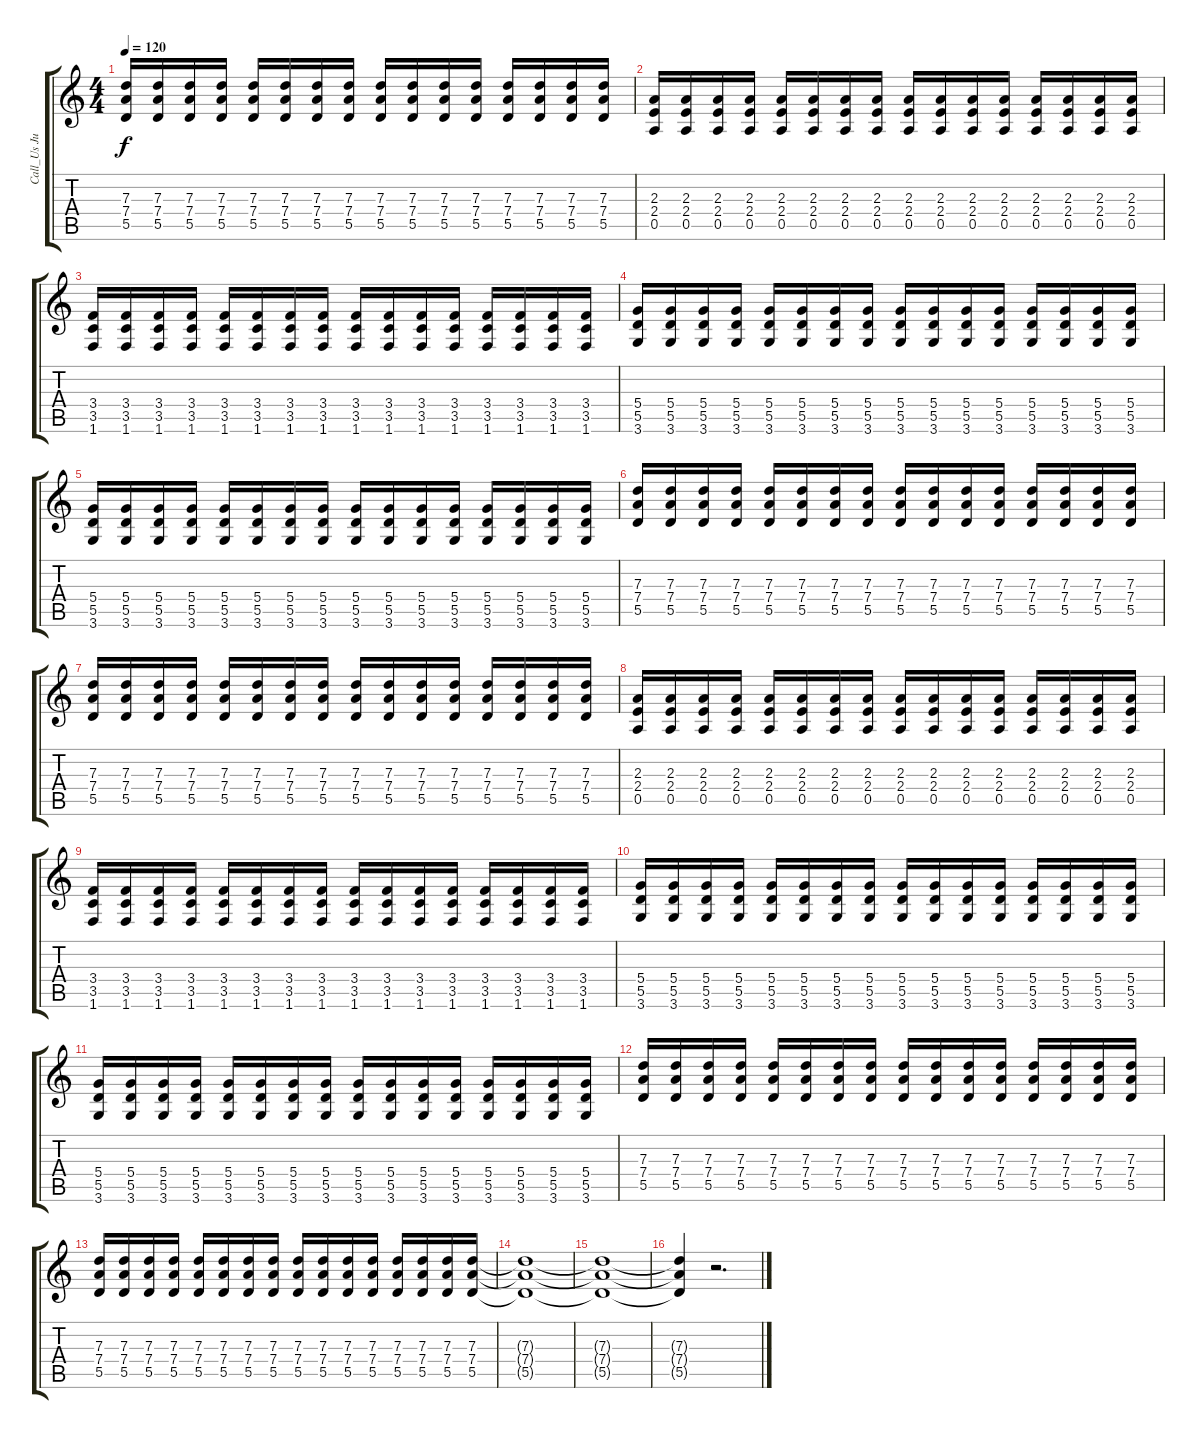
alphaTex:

\track ("Call_Us Junior" "Call_Us Ju") {instrument distortionguitar}
\staff {score tabs}
\tuning (E4 B3 G3 D3 A2 E2) {hide}
\ts (4 4)
\tempo 120
\clef g2
\ks c
(7.3 7.4 5.5).16{dy f} (7.3 7.4 5.5).16 (7.3 7.4 5.5).16 (7.3 7.4 5.5).16 (7.3 7.4 5.5).16 (7.3 7.4 5.5).16 (7.3 7.4 5.5).16 (7.3 7.4 5.5).16 (7.3 7.4 5.5).16 (7.3 7.4 5.5).16 (7.3 7.4 5.5).16 (7.3 7.4 5.5).16 (7.3 7.4 5.5).16 (7.3 7.4 5.5).16 (7.3 7.4 5.5).16 (7.3 7.4 5.5).16 |
(2.3 2.4 0.5).16 (2.3 2.4 0.5).16 (2.3 2.4 0.5).16 (2.3 2.4 0.5).16 (2.3 2.4 0.5).16 (2.3 2.4 0.5).16 (2.3 2.4 0.5).16 (2.3 2.4 0.5).16 (2.3 2.4 0.5).16 (2.3 2.4 0.5).16 (2.3 2.4 0.5).16 (2.3 2.4 0.5).16 (2.3 2.4 0.5).16 (2.3 2.4 0.5).16 (2.3 2.4 0.5).16 (2.3 2.4 0.5).16 |
(3.4 3.5 1.6).16 (3.4 3.5 1.6).16 (3.4 3.5 1.6).16 (3.4 3.5 1.6).16 (3.4 3.5 1.6).16 (3.4 3.5 1.6).16 (3.4 3.5 1.6).16 (3.4 3.5 1.6).16 (3.4 3.5 1.6).16 (3.4 3.5 1.6).16 (3.4 3.5 1.6).16 (3.4 3.5 1.6).16 (3.4 3.5 1.6).16 (3.4 3.5 1.6).16 (3.4 3.5 1.6).16 (3.4 3.5 1.6).16 |
(5.4 5.5 3.6).16 (5.4 5.5 3.6).16 (5.4 5.5 3.6).16 (5.4 5.5 3.6).16 (5.4 5.5 3.6).16 (5.4 5.5 3.6).16 (5.4 5.5 3.6).16 (5.4 5.5 3.6).16 (5.4 5.5 3.6).16 (5.4 5.5 3.6).16 (5.4 5.5 3.6).16 (5.4 5.5 3.6).16 (5.4 5.5 3.6).16 (5.4 5.5 3.6).16 (5.4 5.5 3.6).16 (5.4 5.5 3.6).16 |
(5.4 5.5 3.6).16 (5.4 5.5 3.6).16 (5.4 5.5 3.6).16 (5.4 5.5 3.6).16 (5.4 5.5 3.6).16 (5.4 5.5 3.6).16 (5.4 5.5 3.6).16 (5.4 5.5 3.6).16 (5.4 5.5 3.6).16 (5.4 5.5 3.6).16 (5.4 5.5 3.6).16 (5.4 5.5 3.6).16 (5.4 5.5 3.6).16 (5.4 5.5 3.6).16 (5.4 5.5 3.6).16 (5.4 5.5 3.6).16 |
(7.3 7.4 5.5).16 (7.3 7.4 5.5).16 (7.3 7.4 5.5).16 (7.3 7.4 5.5).16 (7.3 7.4 5.5).16 (7.3 7.4 5.5).16 (7.3 7.4 5.5).16 (7.3 7.4 5.5).16 (7.3 7.4 5.5).16 (7.3 7.4 5.5).16 (7.3 7.4 5.5).16 (7.3 7.4 5.5).16 (7.3 7.4 5.5).16 (7.3 7.4 5.5).16 (7.3 7.4 5.5).16 (7.3 7.4 5.5).16 |
(7.3 7.4 5.5).16 (7.3 7.4 5.5).16 (7.3 7.4 5.5).16 (7.3 7.4 5.5).16 (7.3 7.4 5.5).16 (7.3 7.4 5.5).16 (7.3 7.4 5.5).16 (7.3 7.4 5.5).16 (7.3 7.4 5.5).16 (7.3 7.4 5.5).16 (7.3 7.4 5.5).16 (7.3 7.4 5.5).16 (7.3 7.4 5.5).16 (7.3 7.4 5.5).16 (7.3 7.4 5.5).16 (7.3 7.4 5.5).16 |
(2.3 2.4 0.5).16 (2.3 2.4 0.5).16 (2.3 2.4 0.5).16 (2.3 2.4 0.5).16 (2.3 2.4 0.5).16 (2.3 2.4 0.5).16 (2.3 2.4 0.5).16 (2.3 2.4 0.5).16 (2.3 2.4 0.5).16 (2.3 2.4 0.5).16 (2.3 2.4 0.5).16 (2.3 2.4 0.5).16 (2.3 2.4 0.5).16 (2.3 2.4 0.5).16 (2.3 2.4 0.5).16 (2.3 2.4 0.5).16 |
(3.4 3.5 1.6).16 (3.4 3.5 1.6).16 (3.4 3.5 1.6).16 (3.4 3.5 1.6).16 (3.4 3.5 1.6).16 (3.4 3.5 1.6).16 (3.4 3.5 1.6).16 (3.4 3.5 1.6).16 (3.4 3.5 1.6).16 (3.4 3.5 1.6).16 (3.4 3.5 1.6).16 (3.4 3.5 1.6).16 (3.4 3.5 1.6).16 (3.4 3.5 1.6).16 (3.4 3.5 1.6).16 (3.4 3.5 1.6).16 |
(5.4 5.5 3.6).16 (5.4 5.5 3.6).16 (5.4 5.5 3.6).16 (5.4 5.5 3.6).16 (5.4 5.5 3.6).16 (5.4 5.5 3.6).16 (5.4 5.5 3.6).16 (5.4 5.5 3.6).16 (5.4 5.5 3.6).16 (5.4 5.5 3.6).16 (5.4 5.5 3.6).16 (5.4 5.5 3.6).16 (5.4 5.5 3.6).16 (5.4 5.5 3.6).16 (5.4 5.5 3.6).16 (5.4 5.5 3.6).16 |
(5.4 5.5 3.6).16 (5.4 5.5 3.6).16 (5.4 5.5 3.6).16 (5.4 5.5 3.6).16 (5.4 5.5 3.6).16 (5.4 5.5 3.6).16 (5.4 5.5 3.6).16 (5.4 5.5 3.6).16 (5.4 5.5 3.6).16 (5.4 5.5 3.6).16 (5.4 5.5 3.6).16 (5.4 5.5 3.6).16 (5.4 5.5 3.6).16 (5.4 5.5 3.6).16 (5.4 5.5 3.6).16 (5.4 5.5 3.6).16 |
(7.3 7.4 5.5).16 (7.3 7.4 5.5).16 (7.3 7.4 5.5).16 (7.3 7.4 5.5).16 (7.3 7.4 5.5).16 (7.3 7.4 5.5).16 (7.3 7.4 5.5).16 (7.3 7.4 5.5).16 (7.3 7.4 5.5).16 (7.3 7.4 5.5).16 (7.3 7.4 5.5).16 (7.3 7.4 5.5).16 (7.3 7.4 5.5).16 (7.3 7.4 5.5).16 (7.3 7.4 5.5).16 (7.3 7.4 5.5).16 |
(7.3 7.4 5.5).16 (7.3 7.4 5.5).16 (7.3 7.4 5.5).16 (7.3 7.4 5.5).16 (7.3 7.4 5.5).16 (7.3 7.4 5.5).16 (7.3 7.4 5.5).16 (7.3 7.4 5.5).16 (7.3 7.4 5.5).16 (7.3 7.4 5.5).16 (7.3 7.4 5.5).16 (7.3 7.4 5.5).16 (7.3 7.4 5.5).16 (7.3 7.4 5.5).16 (7.3 7.4 5.5).16 (7.3 7.4 5.5).16 |
(7.3{t} 7.4{t} 5.5{t}).1 |
(7.3{t} 7.4{t} 5.5{t}).1 |
(7.3{t} 7.4{t} 5.5{t}).4 r.2{d}
